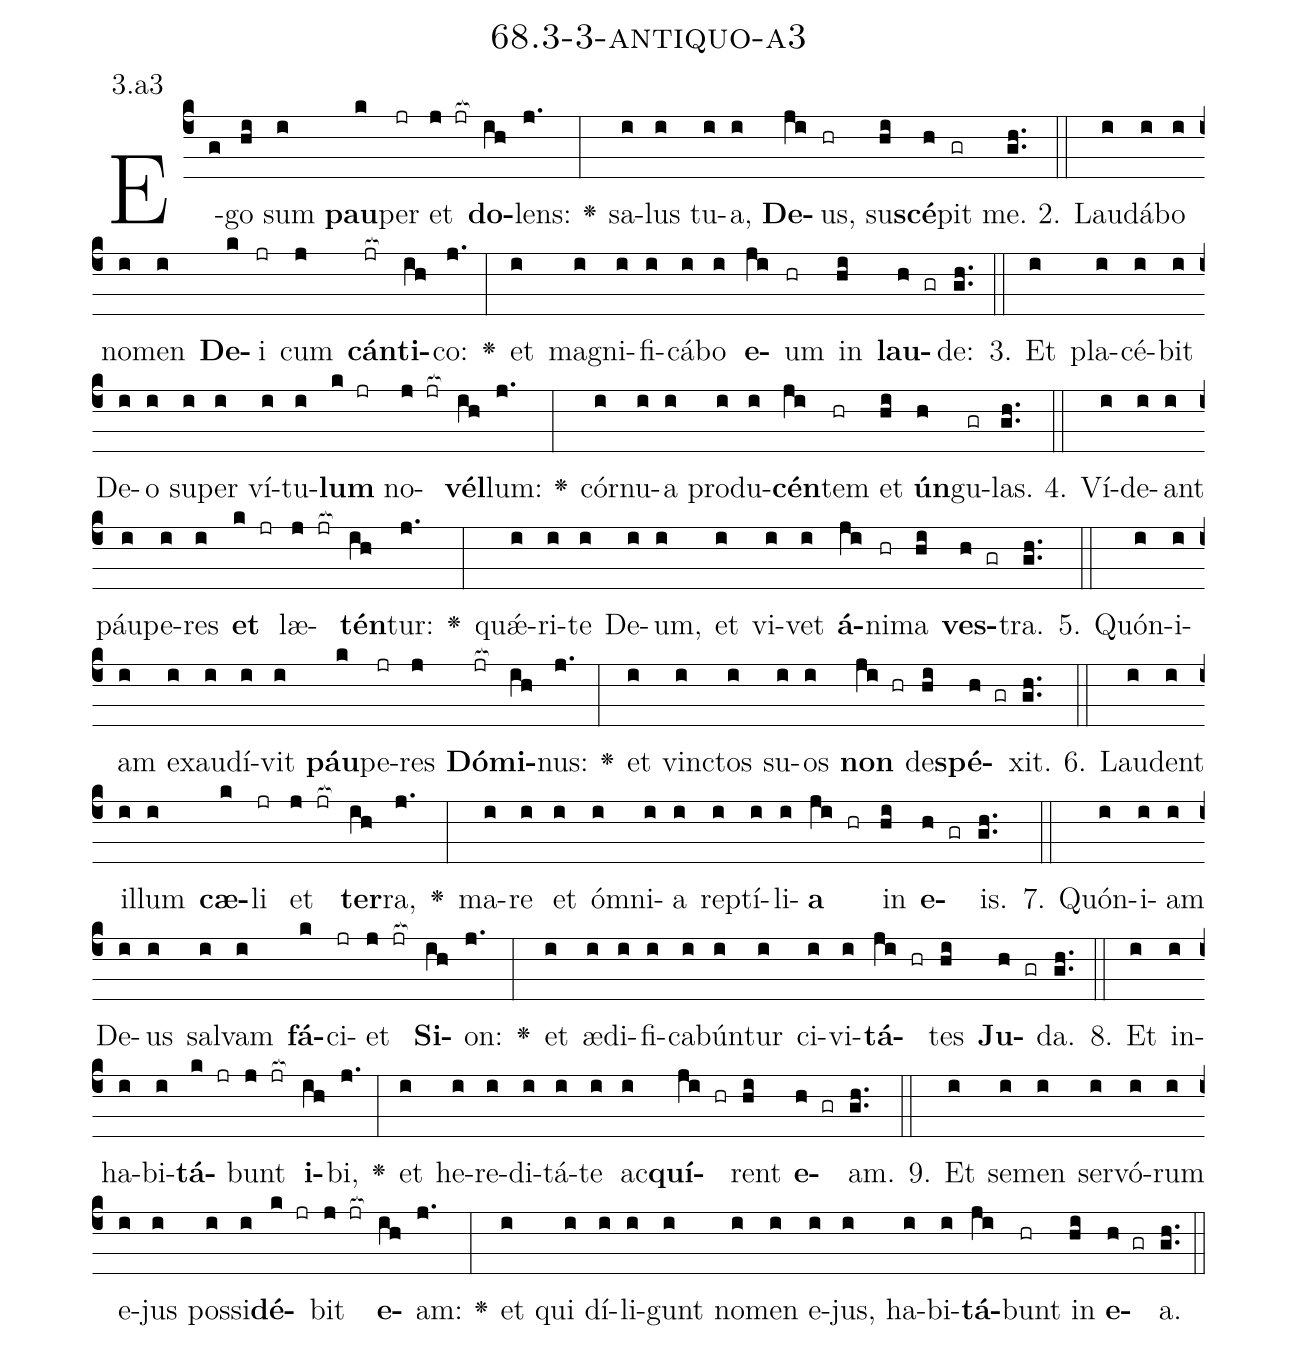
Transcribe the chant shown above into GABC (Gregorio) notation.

name: 68.3-3-antiquo-a3;
annotation: 3.a3;
%%
(c4)E(g)go(hi) sum(i) <b>pau</b>(k)per(jr) et(j jr[ocb:1{]) <b>do</b>(ih[ocb:0}])lens:(j.) <v>\greheightstar</v>(:) sa(i)lus(i) tu(i)a,(i) <b>De</b>(ji)us,(hr) su(hi)<b>scé</b>(h)pit(gr) me.(gh..) (::)
2. Lau(i)dá(i)bo(i) no(i)men(i) <b>De</b>(k)i(jr) cum(j) <b>cán</b>(jr[ocb:1{])<b>ti</b>(ih[ocb:0}])co:(j.) <v>\greheightstar</v>(:) et(i) ma(i)gni(i)fi(i)cá(i)bo(i) <b>e</b>(ji)um(hr) in(hi) <b>lau</b>(h gr)de:(gh..) (::)
3. Et(i) pla(i)cé(i)bit(i) De(i)o(i) su(i)per(i) ví(i)tu(i)<b>lum</b>(k jr) no(j jr[ocb:1{])<b>vél</b>(ih[ocb:0}])lum:(j.) <v>\greheightstar</v>(:) cór(i)nu(i)a(i) pro(i)du(i)<b>cén</b>(ji)tem(hr) et(hi) <b>ún</b>(h)gu(gr)las.(gh..) (::)
4. Ví(i)de(i)ant(i) páu(i)pe(i)res(i) <b>et</b>(k jr) læ(j jr[ocb:1{])<b>tén</b>(ih[ocb:0}])tur:(j.) <v>\greheightstar</v>(:) quǽ(i)ri(i)te(i) De(i)um,(i) et(i) vi(i)vet(i) <b>á</b>(ji)ni(hr)ma(hi) <b>ves</b>(h gr)tra.(gh..) (::)
5. Quón(i)i(i)am(i) ex(i)au(i)dí(i)vit(i) <b>páu</b>(k)pe(jr)res(j) <b>Dó</b>(jr[ocb:1{])<b>mi</b>(ih[ocb:0}])nus:(j.) <v>\greheightstar</v>(:) et(i) vinc(i)tos(i) su(i)os(i) <b>non</b>(ji hr) de(hi)<b>spé</b>(h gr)xit.(gh..) (::)
6. Lau(i)dent(i) il(i)lum(i) <b>cæ</b>(k)li(jr) et(j jr[ocb:1{]) <b>ter</b>(ih[ocb:0}])ra,(j.) <v>\greheightstar</v>(:) ma(i)re(i) et(i) óm(i)ni(i)a(i) rep(i)tí(i)li(i)<b>a</b>(ji hr) in(hi) <b>e</b>(h gr)is.(gh..) (::)
7. Quón(i)i(i)am(i) De(i)us(i) sal(i)vam(i) <b>fá</b>(k)ci(jr)et(j jr[ocb:1{]) <b>Si</b>(ih[ocb:0}])on:(j.) <v>\greheightstar</v>(:) et(i) æ(i)di(i)fi(i)ca(i)bún(i)tur(i) ci(i)vi(i)<b>tá</b>(ji hr)tes(hi) <b>Ju</b>(h gr)da.(gh..) (::)
8. Et(i) in(i)ha(i)bi(i)<b>tá</b>(k jr)bunt(j jr[ocb:1{]) <b>i</b>(ih[ocb:0}])bi,(j.) <v>\greheightstar</v>(:) et(i) he(i)re(i)di(i)tá(i)te(i) ac(i)<b>quí</b>(ji hr)rent(hi) <b>e</b>(h gr)am.(gh..) (::)
9. Et(i) se(i)men(i) ser(i)vó(i)rum(i) e(i)jus(i) pos(i)si(i)<b>dé</b>(k jr)bit(j jr[ocb:1{]) <b>e</b>(ih[ocb:0}])am:(j.) <v>\greheightstar</v>(:) et(i) qui(i) dí(i)li(i)gunt(i) no(i)men(i) e(i)jus,(i) ha(i)bi(i)<b>tá</b>(ji)bunt(hr) in(hi) <b>e</b>(h gr)a.(gh..) (::)
